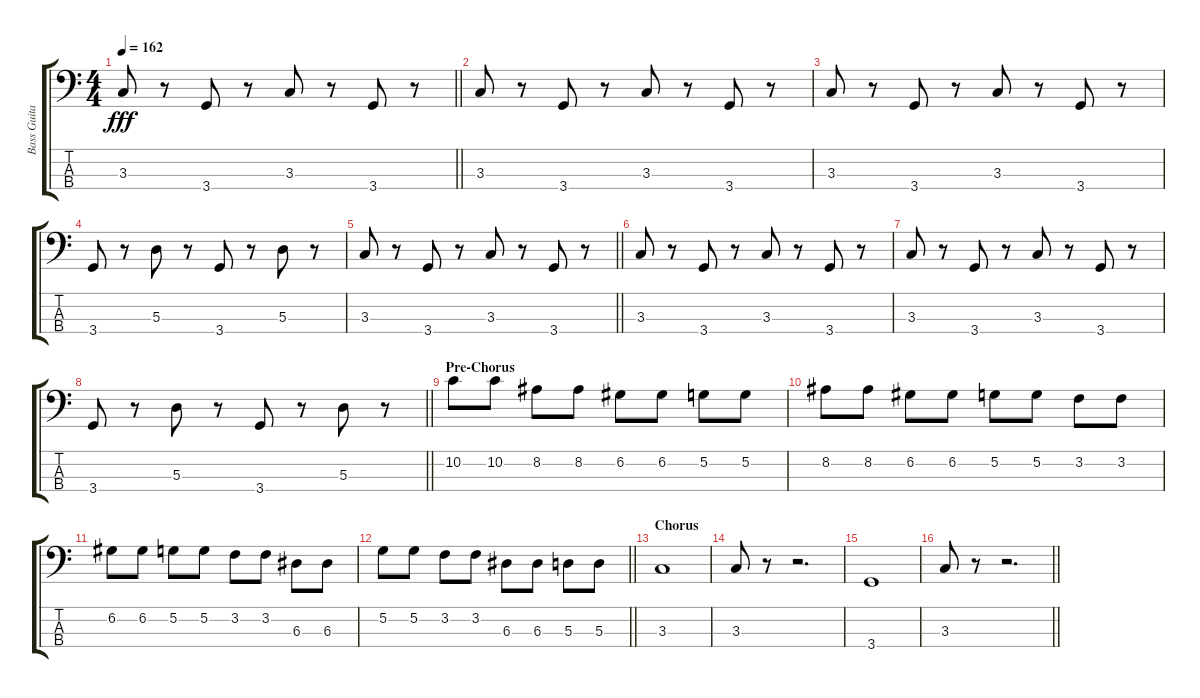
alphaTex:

\track ("Bass Guitar" "Bass Guita") {instrument electricbasspick}
\staff {score tabs}
\tuning (G2 D2 A1 E1) {hide}
\ts (4 4)
\tempo 162
\clef f4
\barLineRight lightlight
\ks c
3.3.8{dy fff} r.8 3.4.8 r.8 3.3.8 r.8 3.4.8 r.8 |
3.3.8 r.8 3.4.8 r.8 3.3.8 r.8 3.4.8 r.8 |
3.3.8 r.8 3.4.8 r.8 3.3.8 r.8 3.4.8 r.8 |
3.4.8 r.8 5.3.8 r.8 3.4.8 r.8 5.3.8 r.8 |
\barLineRight lightlight
3.3.8 r.8 3.4.8 r.8 3.3.8 r.8 3.4.8 r.8 |
3.3.8 r.8 3.4.8 r.8 3.3.8 r.8 3.4.8 r.8 |
3.3.8 r.8 3.4.8 r.8 3.3.8 r.8 3.4.8 r.8 |
\barLineRight lightlight
3.4.8 r.8 5.3.8 r.8 3.4.8 r.8 5.3.8 r.8 |
\section ("" "Pre-Chorus")
10.2.8 10.2.8 8.2.8 8.2.8 6.2.8 6.2.8 5.2.8 5.2.8 |
8.2.8 8.2.8 6.2.8 6.2.8 5.2.8 5.2.8 3.2.8 3.2.8 |
6.2.8 6.2.8 5.2.8 5.2.8 3.2.8 3.2.8 6.3.8 6.3.8 |
\barLineRight lightlight
5.2.8 5.2.8 3.2.8 3.2.8 6.3.8 6.3.8 5.3.8 5.3.8 |
\section ("" "Chorus")
3.3.1 |
3.3.8 r.8 r.2{d} |
3.4.1 |
\barLineRight lightlight
3.3.8 r.8 r.2{d}
